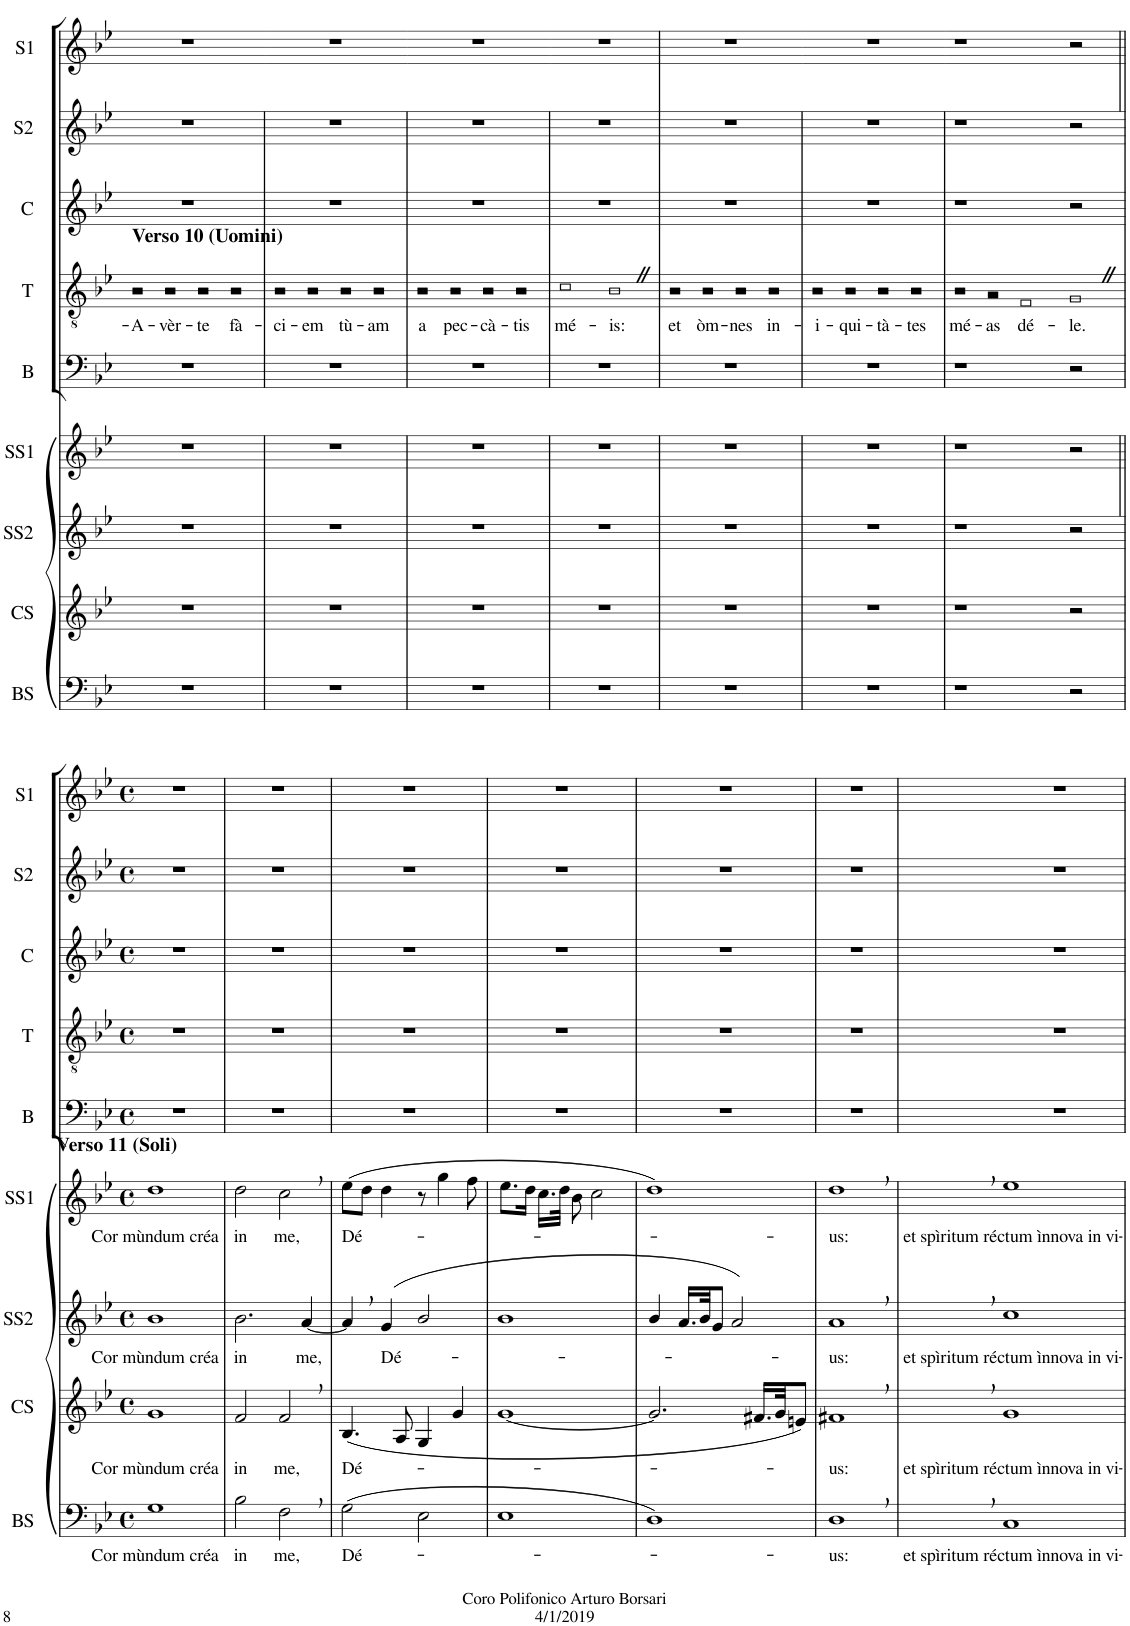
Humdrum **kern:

**kern	**text	**kern	**text	**kern	**text	**kern	**text	**kern	**text
*part5	*part5	*part4	*part4	*part3	*part3	*part2	*part2	*part1	*part1
*staff5	*staff5	*staff4	*staff4	*staff3	*staff3	*staff2	*staff2	*staff1	*staff1
*I"BS	*	*I"CS	*	*I"SS2	*	*I"SS1	*	*I"T	*
*I'BS	*	*I'CS	*	*I'SS2	*	*I'SS1	*	*I'T	*
!!LO:PB:g=z
*clefF4	*	*clefG2	*	*clefG2	*	*clefG2	*	*clefGv2	*
*	*	*	*	*Trd1c2	*	*Trd1c2	*	*	*
*k[b-e-]	*	*k[b-e-]	*	*k[b-e-]	*	*k[b-e-]	*	*k[b-e-]	*
*B-:	*	*B-:	*	*B-:	*	*B-:	*	*B-:	*
*M4/4	*	*M4/4	*	*M4/4	*	*M4/4	*	*M4/4	*
*met(c)	*	*met(c)	*	*met(c)	*	*met(c)	*	*met(c)	*
=1	=1	=1	=1	=1	=1	=1	=1	=1	=1
!	!	!	!	!	!	!	!	!LO:TX:a:B:t=Verso 10 (Uomini)	!
!	!	!	!	!	!	!	!	!	!LO:LY:b
1r	.	1r	.	1r	.	1r	.	4B-	-A-
!	!	!	!	!	!	!	!	!	!LO:LY:b
.	.	.	.	.	.	.	.	4B-	-vèr-
!	!	!	!	!	!	!	!	!	!LO:LY:b
.	.	.	.	.	.	.	.	4B-	-te
!	!	!	!	!	!	!	!	!	!LO:LY:b
.	.	.	.	.	.	.	.	4B-	fà-
=2-	=2-	=2-	=2-	=2-	=2-	=2-	=2-	=2-	=2-
!	!	!	!	!	!	!	!	!	!LO:LY:b
1r	.	1r	.	1r	.	1r	.	4B-	-ci-
!	!	!	!	!	!	!	!	!	!LO:LY:b
.	.	.	.	.	.	.	.	4B-	-em
!	!	!	!	!	!	!	!	!	!LO:LY:b
.	.	.	.	.	.	.	.	4B-	tù-
!	!	!	!	!	!	!	!	!	!LO:LY:b
.	.	.	.	.	.	.	.	4B-	-am
=3-	=3-	=3-	=3-	=3-	=3-	=3-	=3-	=3-	=3-
!	!	!	!	!	!	!	!	!	!LO:LY:b
1r	.	1r	.	1r	.	1r	.	4B-	a
!	!	!	!	!	!	!	!	!	!LO:LY:b
.	.	.	.	.	.	.	.	4B-	pec-
!	!	!	!	!	!	!	!	!	!LO:LY:b
.	.	.	.	.	.	.	.	4B-	-cà-
!	!	!	!	!	!	!	!	!	!LO:LY:b
.	.	.	.	.	.	.	.	4B-	-tis
=4-	=4-	=4-	=4-	=4-	=4-	=4-	=4-	=4-	=4-
!	!	!	!	!	!	!	!	!	!LO:LY:b
1r	.	1r	.	1r	.	1r	.	2c	mé-
!	!	!	!	!	!	!	!	!	!LO:LY:b
.	.	.	.	.	.	.	.	2B-Z	-is:
=5	=5	=5	=5	=5	=5	=5	=5	=5	=5
!	!	!	!	!	!	!	!	!	!LO:LY:b
1r	.	1r	.	1r	.	1r	.	4B-	et
!	!	!	!	!	!	!	!	!	!LO:LY:b
.	.	.	.	.	.	.	.	4B-	òm-
!	!	!	!	!	!	!	!	!	!LO:LY:b
.	.	.	.	.	.	.	.	4B-	-nes
!	!	!	!	!	!	!	!	!	!LO:LY:b
.	.	.	.	.	.	.	.	4B-	in-
=6-	=6-	=6-	=6-	=6-	=6-	=6-	=6-	=6-	=6-
!	!	!	!	!	!	!	!	!	!LO:LY:b
1r	.	1r	.	1r	.	1r	.	4B-	-i-
!	!	!	!	!	!	!	!	!	!LO:LY:b
.	.	.	.	.	.	.	.	4B-	-qui-
!	!	!	!	!	!	!	!	!	!LO:LY:b
.	.	.	.	.	.	.	.	4B-	-tà-
!	!	!	!	!	!	!	!	!	!LO:LY:b
.	.	.	.	.	.	.	.	4B-	-tes
=7-	=7-	=7-	=7-	=7-	=7-	=7-	=7-	=7-	=7-
!	!	!	!	!	!	!	!	!	!LO:LY:b
1r	.	1r	.	1r	.	1r	.	4B-	mé-
!	!	!	!	!	!	!	!	!	!LO:LY:b
.	.	.	.	.	.	.	.	4A	-as
!	!	!	!	!	!	!	!	!	!LO:LY:b
.	.	.	.	.	.	.	.	2F	dé-
!	!	!	!	!	!	!	!	!	!LO:LY:b
2r	.	2r	.	2r	.	2r	.	2GZ	-le.
!!LO:LB:g=z
=1||	=1||	=1||	=1||	=1||	=1||	=1||	=1||	=1||	=1||
*M4/4	*	*M4/4	*	*M4/4	*	*M4/4	*	*M4/4	*
*met(c)	*	*met(c)	*	*met(c)	*	*met(c)	*	*met(c)	*
!	!	!	!	!	!	!LO:TX:a:B:t=Verso 11 (Soli)	!	!	!
!	!LO:LY:b	!	!LO:LY:b	!	!LO:LY:b	!	!LO:LY:b	!	!
1G	Cor mùndum créa	1g	Cor mùndum créa	1b-	Cor mùndum créa	1dd	Cor mùndum créa	1r	.
=2	=2	=2	=2	=2	=2	=2	=2	=2	=2
!	!LO:LY:b	!	!LO:LY:b	!	!LO:LY:b	!	!LO:LY:b	!	!
2B-\	in	2f/	in	2.b-\	in	2dd\	in	1r	.
!	!LO:LY:b	!	!LO:LY:b	!	!	!	!LO:LY:b	!	!
2F,\	me,	2f,/	me,	.	.	2cc,\	me,	.	.
!	!	!	!	!	!LO:LY:b	!	!	!	!
.	.	.	.	[4a/	me,	.	.	.	.
=3	=3	=3	=3	=3	=3	=3	=3	=3	=3
!	!LO:LY:b	!	!LO:LY:b	!	!	!	!LO:LY:b	!	!
(2G\	Dé-	(4.B-/	Dé-	4a,/]	.	(8ee-\L	Dé-	1r	.
.	.	.	.	.	.	8dd\J	.	.	.
!	!	!	!	!	!LO:LY:b	!	!	!	!
.	.	.	.	(4g/	Dé-	4dd\	.	.	.
.	.	8A/	.	.	.	.	.	.	.
2E-\	.	4G/	.	2b-/	.	8r	.	.	.
.	.	.	.	.	.	4gg\	.	.	.
.	.	4g/	.	.	.	.	.	.	.
.	.	.	.	.	.	8ff\	.	.	.
=4	=4	=4	=4	=4	=4	=4	=4	=4	=4
1E-	.	[1g	.	1b-	.	8.ee-\L	.	1r	.
.	.	.	.	.	.	16dd\Jk	.	.	.
.	.	.	.	.	.	16.cc\LL	.	.	.
.	.	.	.	.	.	32dd\JJk	.	.	.
.	.	.	.	.	.	8b-\	.	.	.
.	.	.	.	.	.	2cc\	.	.	.
=5	=5	=5	=5	=5	=5	=5	=5	=5	=5
1D)	.	2.g/]	.	4b-/	.	1dd)	.	1r	.
.	.	.	.	16.a/LL	.	.	.	.	.
.	.	.	.	32b-/JK	.	.	.	.	.
.	.	.	.	8g/J	.	.	.	.	.
.	.	.	.	2a/)	.	.	.	.	.
.	.	16.f#X/LL	.	.	.	.	.	.	.
.	.	32g/JK	.	.	.	.	.	.	.
.	.	8en/J)	.	.	.	.	.	.	.
=6	=6	=6	=6	=6	=6	=6	=6	=6	=6
!	!LO:LY:b	!	!LO:LY:b	!	!LO:LY:b	!	!LO:LY:b	!	!
1D,	-us:	1f#X,	-us:	1a,	-us:	1dd,	-us:	1r	.
=7	=7	=7	=7	=7	=7	=7	=7	=7	=7
!	!LO:LY:b	!	!LO:LY:b	!	!LO:LY:b	!	!LO:LY:b	!	!
1C	et spìritum réctum ìnnova in vi-	1g	et spìritum réctum ìnnova in vi-	1cc	et spìritum réctum ìnnova in vi-	1ee-	et spìritum réctum ìnnova in vi-	1r	.
=	=	=	=	=	=	=	=	=	=
*-	*-	*-	*-	*-	*-	*-	*-	*-	*-
